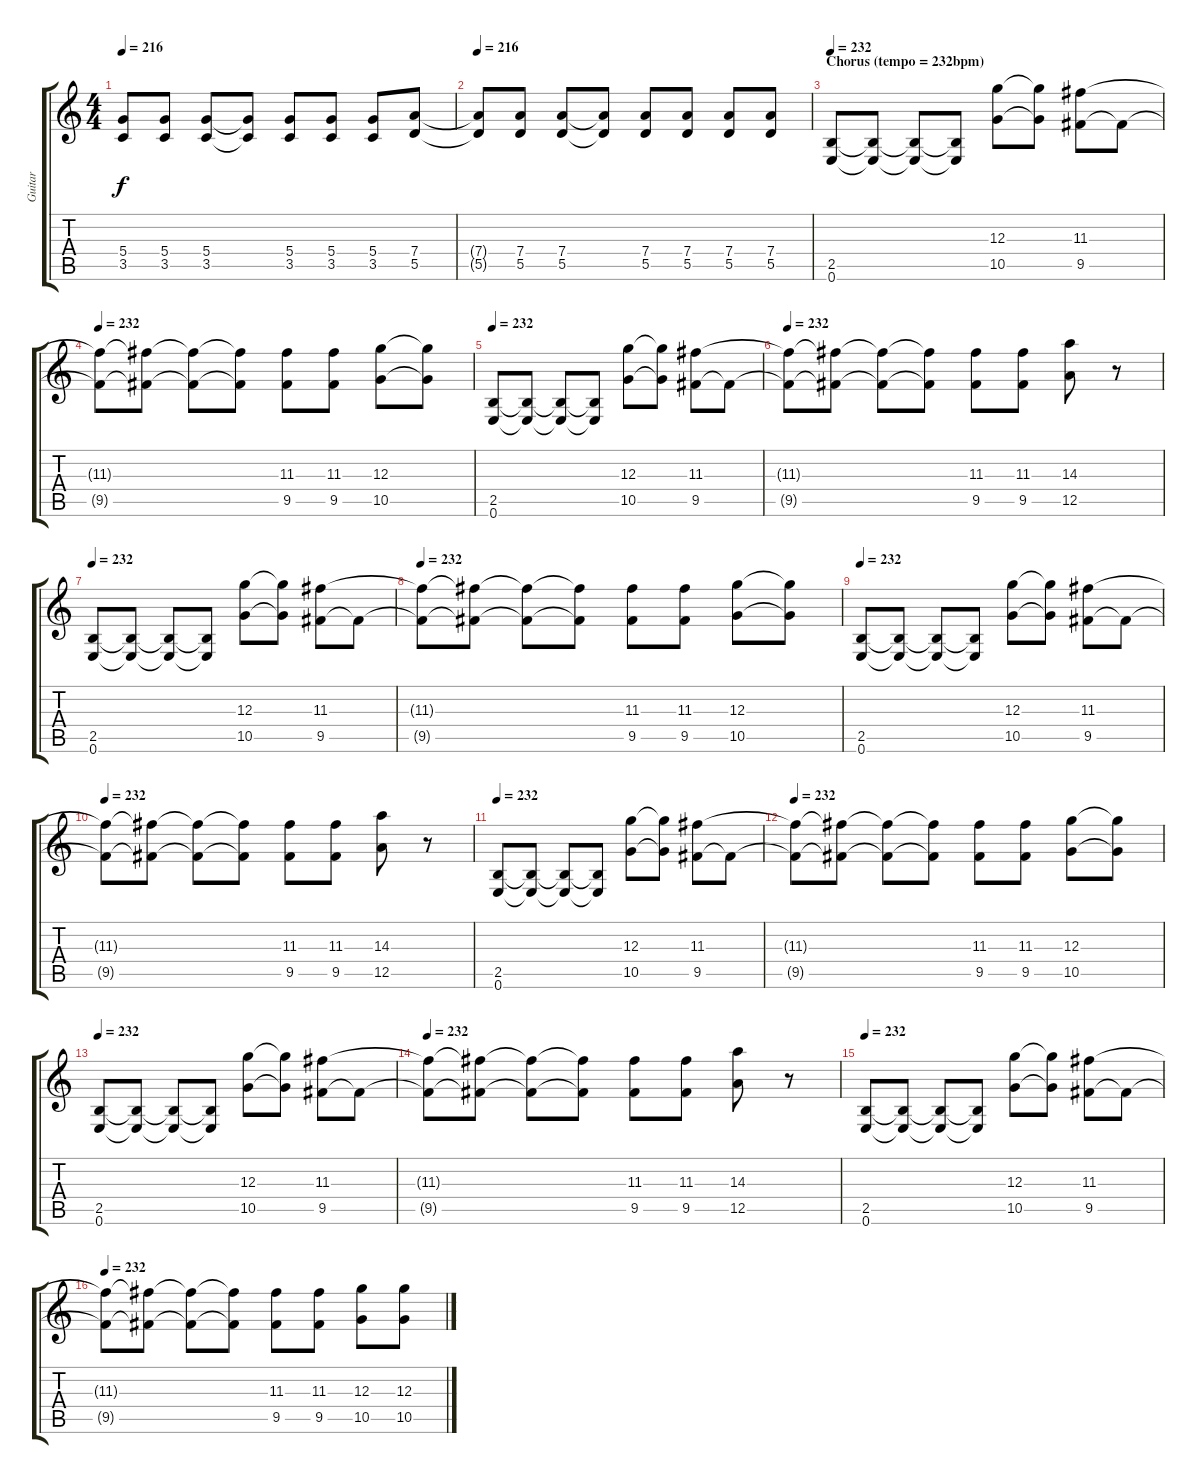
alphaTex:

\track ("Guitar" "Guitar") {instrument electricguitarjazz}
\staff {score tabs}
\tuning (E4 B3 G3 D3 A2 E2) {hide}
\ts (4 4)
\tempo 216
\clef g2
\ks c
(5.4{t} 3.5{t}).8{dy f instrument distortionguitar} (5.4 3.5).8 (5.4 3.5).8 (5.4{t} 3.5{t}).8 (5.4 3.5).8 (5.4 3.5).8 (5.4 3.5).8 (7.4 5.5).8 |
\tempo 216
(7.4{t} 5.5{t}).8{instrument distortionguitar} (7.4 5.5).8 (7.4 5.5).8 (7.4{t} 5.5{t}).8 (7.4 5.5).8 (7.4 5.5).8 (7.4 5.5).8 (7.4 5.5).8 |
\section ("" "Chorus (tempo = 232bpm)")
\tempo 232
(2.5 0.6).8{instrument distortionguitar} (2.5{t} 0.6{t}).8 (2.5{t} 0.6{t}).8 (2.5{t} 0.6{t}).8 (12.3 10.5).8 (12.3{t} 10.5{t}).8 (11.3 9.5).8 9.5{t}.8 |
\tempo 232
(11.3{t} 9.5{t}).8{instrument distortionguitar} (11.3{t} 9.5{t}).8 (11.3{t} 9.5{t}).8 (11.3{t} 9.5{t}).8 (11.3 9.5).8 (11.3 9.5).8 (12.3 10.5).8 (12.3{t} 10.5{t}).8 |
\tempo 232
(2.5 0.6).8{instrument distortionguitar} (2.5{t} 0.6{t}).8 (2.5{t} 0.6{t}).8 (2.5{t} 0.6{t}).8 (12.3 10.5).8 (12.3{t} 10.5{t}).8 (11.3 9.5).8 9.5{t}.8 |
\tempo 232
(11.3{t} 9.5{t}).8{instrument distortionguitar} (11.3{t} 9.5{t}).8 (11.3{t} 9.5{t}).8 (11.3{t} 9.5{t}).8 (11.3 9.5).8 (11.3 9.5).8 (14.3 12.5).8 r.8 |
\tempo 232
(2.5 0.6).8{instrument distortionguitar} (2.5{t} 0.6{t}).8 (2.5{t} 0.6{t}).8 (2.5{t} 0.6{t}).8 (12.3 10.5).8 (12.3{t} 10.5{t}).8 (11.3 9.5).8 9.5{t}.8 |
\tempo 232
(11.3{t} 9.5{t}).8{instrument distortionguitar} (11.3{t} 9.5{t}).8 (11.3{t} 9.5{t}).8 (11.3{t} 9.5{t}).8 (11.3 9.5).8 (11.3 9.5).8 (12.3 10.5).8 (12.3{t} 10.5{t}).8 |
\tempo 232
(2.5 0.6).8{instrument distortionguitar} (2.5{t} 0.6{t}).8 (2.5{t} 0.6{t}).8 (2.5{t} 0.6{t}).8 (12.3 10.5).8 (12.3{t} 10.5{t}).8 (11.3 9.5).8 9.5{t}.8 |
\tempo 232
(11.3{t} 9.5{t}).8{instrument distortionguitar} (11.3{t} 9.5{t}).8 (11.3{t} 9.5{t}).8 (11.3{t} 9.5{t}).8 (11.3 9.5).8 (11.3 9.5).8 (14.3 12.5).8 r.8 |
\tempo 232
(2.5 0.6).8{instrument distortionguitar} (2.5{t} 0.6{t}).8 (2.5{t} 0.6{t}).8 (2.5{t} 0.6{t}).8 (12.3 10.5).8 (12.3{t} 10.5{t}).8 (11.3 9.5).8 9.5{t}.8 |
\tempo 232
(11.3{t} 9.5{t}).8{instrument distortionguitar} (11.3{t} 9.5{t}).8 (11.3{t} 9.5{t}).8 (11.3{t} 9.5{t}).8 (11.3 9.5).8 (11.3 9.5).8 (12.3 10.5).8 (12.3{t} 10.5{t}).8 |
\tempo 232
(2.5 0.6).8{instrument distortionguitar} (2.5{t} 0.6{t}).8 (2.5{t} 0.6{t}).8 (2.5{t} 0.6{t}).8 (12.3 10.5).8 (12.3{t} 10.5{t}).8 (11.3 9.5).8 9.5{t}.8 |
\tempo 232
(11.3{t} 9.5{t}).8{instrument distortionguitar} (11.3{t} 9.5{t}).8 (11.3{t} 9.5{t}).8 (11.3{t} 9.5{t}).8 (11.3 9.5).8 (11.3 9.5).8 (14.3 12.5).8 r.8 |
\tempo 232
(2.5 0.6).8{instrument distortionguitar} (2.5{t} 0.6{t}).8 (2.5{t} 0.6{t}).8 (2.5{t} 0.6{t}).8 (12.3 10.5).8 (12.3{t} 10.5{t}).8 (11.3 9.5).8 9.5{t}.8 |
\tempo 232
(11.3{t} 9.5{t}).8{instrument distortionguitar} (11.3{t} 9.5{t}).8 (11.3{t} 9.5{t}).8 (11.3{t} 9.5{t}).8 (11.3 9.5).8 (11.3 9.5).8 (12.3 10.5).8 (12.3 10.5).8
